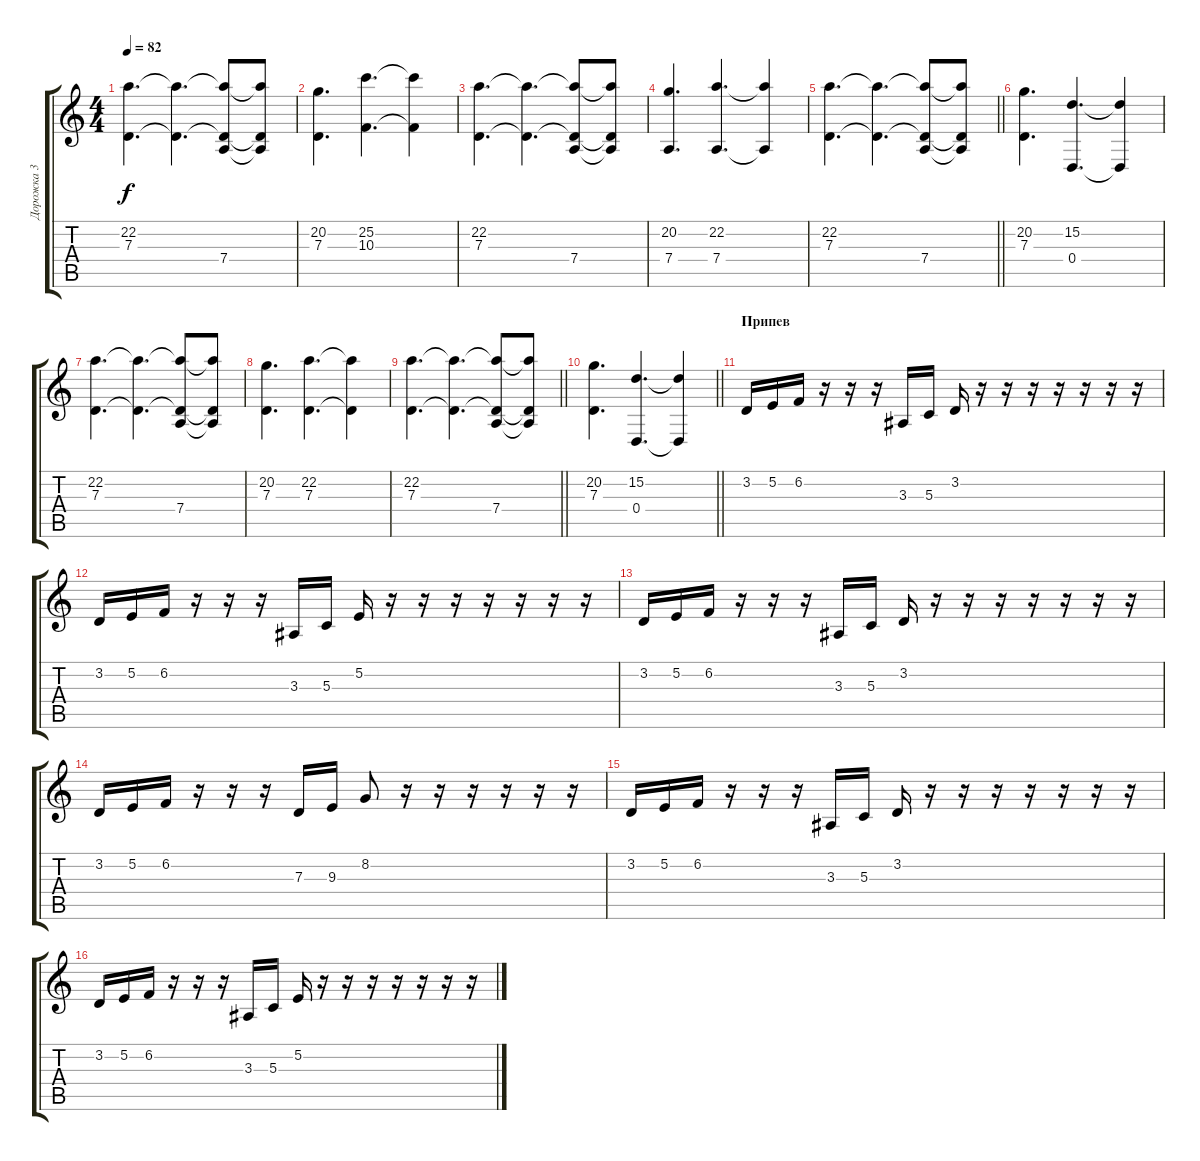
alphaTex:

\track ("Дорожка 3" "Дорожка 3") {instrument stringensemble1}
\staff {score tabs}
\tuning (E4 B3 G3 D3 A2 D2) {hide}
\ts (4 4)
\tempo 82
\clef g2
\ks c
(22.2 7.3).4{d dy f volume 9} (22.2{t} 7.3{t}).4{d} (22.2{t} 7.3{t} 7.4).8 (22.2{t} 7.3{t} 7.4{t}).8 |
(20.2 7.3).4{d} (25.2 10.3).4{d} (25.2{t} 10.3{t}).4 |
(22.2 7.3).4{d volume 9} (22.2{t} 7.3{t}).4{d} (22.2{t} 7.3{t} 7.4).8 (22.2{t} 7.3{t} 7.4{t}).8 |
(20.2 7.4).4{d} (22.2 7.4).4{d} (22.2{t} 7.4{t}).4 |
\barLineRight lightlight
(22.2 7.3).4{d volume 9} (22.2{t} 7.3{t}).4{d} (22.2{t} 7.3{t} 7.4).8 (22.2{t} 7.3{t} 7.4{t}).8 |
(20.2 7.3).4{d} (15.2 0.4).4{d} (15.2{t} 0.4{t}).4 |
(22.2 7.3).4{d volume 9} (22.2{t} 7.3{t}).4{d} (22.2{t} 7.3{t} 7.4).8 (22.2{t} 7.3{t} 7.4{t}).8 |
(20.2 7.3).4{d} (22.2 7.3).4{d} (22.2{t} 7.3{t}).4 |
\barLineRight lightlight
(22.2 7.3).4{d volume 9} (22.2{t} 7.3{t}).4{d} (22.2{t} 7.3{t} 7.4).8 (22.2{t} 7.3{t} 7.4{t}).8 |
\barLineRight lightlight
(20.2 7.3).4{d} (15.2 0.4).4{d} (15.2{t} 0.4{t}).4 |
\section ("" "Припев")
3.2.16{volume 13} 5.2.16 6.2.16 r.16 r.16 r.16 3.3.16 5.3.16 3.2.16 r.16 r.16 r.16 r.16 r.16 r.16 r.16 |
3.2.16 5.2.16 6.2.16 r.16 r.16 r.16 3.3.16 5.3.16 5.2.16 r.16 r.16 r.16 r.16 r.16 r.16 r.16 |
3.2.16 5.2.16 6.2.16 r.16 r.16 r.16 3.3.16 5.3.16 3.2.16 r.16 r.16 r.16 r.16 r.16 r.16 r.16 |
3.2.16 5.2.16 6.2.16 r.16 r.16 r.16 7.3.16 9.3.16 8.2.8 r.16 r.16 r.16 r.16 r.16 r.16 |
3.2.16 5.2.16 6.2.16 r.16 r.16 r.16 3.3.16 5.3.16 3.2.16 r.16 r.16 r.16 r.16 r.16 r.16 r.16 |
3.2.16 5.2.16 6.2.16 r.16 r.16 r.16 3.3.16 5.3.16 5.2.16 r.16 r.16 r.16 r.16 r.16 r.16 r.16
